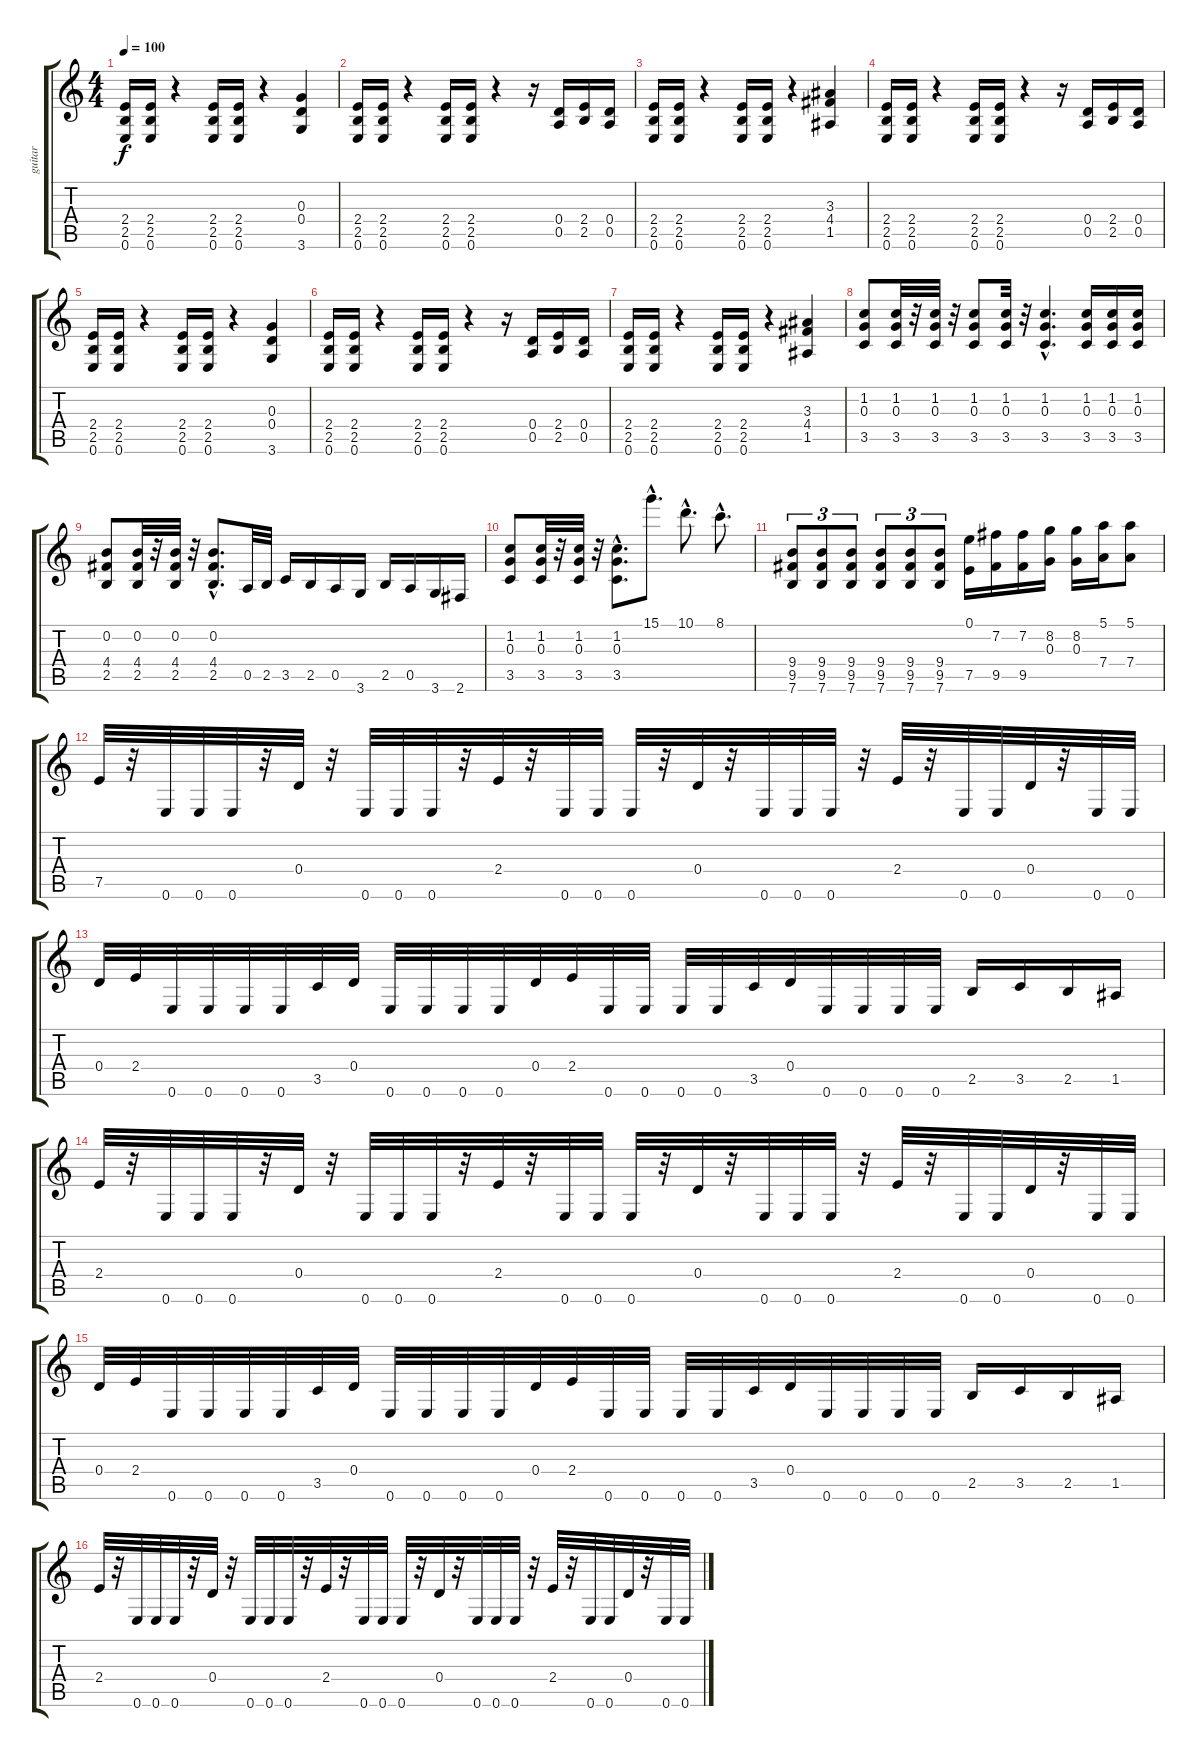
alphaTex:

\track ("guitar" "guitar") {instrument distortionguitar}
\staff {score tabs}
\tuning (E4 B3 G3 D3 A2 E2) {hide}
\ts (4 4)
\tempo 100
\clef g2
\ks c
(2.4 2.5 0.6).16{dy f} (2.4 2.5 0.6).16 r.4 (2.4 2.5 0.6).16 (2.4 2.5 0.6).16 r.4 (0.3 0.4 3.6).4 |
(2.4 2.5 0.6).16 (2.4 2.5 0.6).16 r.4 (2.4 2.5 0.6).16 (2.4 2.5 0.6).16 r.4 r.16 (0.4 0.5).16 (2.4 2.5).16 (0.4 0.5).16 |
(2.4 2.5 0.6).16 (2.4 2.5 0.6).16 r.4 (2.4 2.5 0.6).16 (2.4 2.5 0.6).16 r.4 (3.3 4.4 1.5).4 |
(2.4 2.5 0.6).16 (2.4 2.5 0.6).16 r.4 (2.4 2.5 0.6).16 (2.4 2.5 0.6).16 r.4 r.16 (0.4 0.5).16 (2.4 2.5).16 (0.4 0.5).16 |
(2.4 2.5 0.6).16 (2.4 2.5 0.6).16 r.4 (2.4 2.5 0.6).16 (2.4 2.5 0.6).16 r.4 (0.3 0.4 3.6).4 |
(2.4 2.5 0.6).16 (2.4 2.5 0.6).16 r.4 (2.4 2.5 0.6).16 (2.4 2.5 0.6).16 r.4 r.16 (0.4 0.5).16 (2.4 2.5).16 (0.4 0.5).16 |
(2.4 2.5 0.6).16 (2.4 2.5 0.6).16 r.4 (2.4 2.5 0.6).16 (2.4 2.5 0.6).16 r.4 (3.3 4.4 1.5).4 |
(1.2 0.3 3.5).8 (1.2 0.3 3.5).32 r.32 (1.2 0.3 3.5).32 r.32 (1.2 0.3 3.5).8 (1.2 0.3 3.5).32 r.32 (1.2{hac} 0.3{hac} 3.5{hac}).4{d} (1.2 0.3 3.5).16 (1.2 0.3 3.5).16 (1.2 0.3 3.5).16 |
(0.2 4.4 2.5).8 (0.2 4.4 2.5).32 r.32 (0.2 4.4 2.5).32 r.32 (0.2{hac} 4.4{hac} 2.5{hac}).8{d} 0.5.32 2.5.32 3.5.16 2.5.16 0.5.16 3.6.16 2.5.16 0.5.16 3.6.16 2.6.16 |
(1.2 0.3 3.5).8 (1.2 0.3 3.5).32 r.32 (1.2 0.3 3.5).32 r.32 (1.2{hac} 0.3{hac} 3.5{hac}).8{d} 15.1{hac}.8{d} 10.1{hac}.8{d} 8.1{hac}.8{d} |
(9.4 9.5 7.6).8{tu (3 2)} (9.4 9.5 7.6).8{tu (3 2)} (9.4 9.5 7.6).8{tu (3 2)} (9.4 9.5 7.6).8{tu (3 2)} (9.4 9.5 7.6).8{tu (3 2)} (9.4 9.5 7.6).8{tu (3 2)} (0.1 7.5).16 (7.2 9.5).16 (7.2 9.5).16 (8.2 0.3).16 (8.2 0.3).16 (5.1 7.4).16 (5.1 7.4).8 |
7.5.32 r.32 0.6.32 0.6.32 0.6.32 r.32 0.4.32 r.32 0.6.32 0.6.32 0.6.32 r.32 2.4.32 r.32 0.6.32 0.6.32 0.6.32 r.32 0.4.32 r.32 0.6.32 0.6.32 0.6.32 r.32 2.4.32 r.32 0.6.32 0.6.32 0.4.32 r.32 0.6.32 0.6.32 |
0.4.32 2.4.32 0.6.32 0.6.32 0.6.32 0.6.32 3.5.32 0.4.32 0.6.32 0.6.32 0.6.32 0.6.32 0.4.32 2.4.32 0.6.32 0.6.32 0.6.32 0.6.32 3.5.32 0.4.32 0.6.32 0.6.32 0.6.32 0.6.32 2.5.16 3.5.16 2.5.16 1.5.16 |
2.4.32 r.32 0.6.32 0.6.32 0.6.32 r.32 0.4.32 r.32 0.6.32 0.6.32 0.6.32 r.32 2.4.32 r.32 0.6.32 0.6.32 0.6.32 r.32 0.4.32 r.32 0.6.32 0.6.32 0.6.32 r.32 2.4.32 r.32 0.6.32 0.6.32 0.4.32 r.32 0.6.32 0.6.32 |
0.4.32 2.4.32 0.6.32 0.6.32 0.6.32 0.6.32 3.5.32 0.4.32 0.6.32 0.6.32 0.6.32 0.6.32 0.4.32 2.4.32 0.6.32 0.6.32 0.6.32 0.6.32 3.5.32 0.4.32 0.6.32 0.6.32 0.6.32 0.6.32 2.5.16 3.5.16 2.5.16 1.5.16 |
2.4.32 r.32 0.6.32 0.6.32 0.6.32 r.32 0.4.32 r.32 0.6.32 0.6.32 0.6.32 r.32 2.4.32 r.32 0.6.32 0.6.32 0.6.32 r.32 0.4.32 r.32 0.6.32 0.6.32 0.6.32 r.32 2.4.32 r.32 0.6.32 0.6.32 0.4.32 r.32 0.6.32 0.6.32
